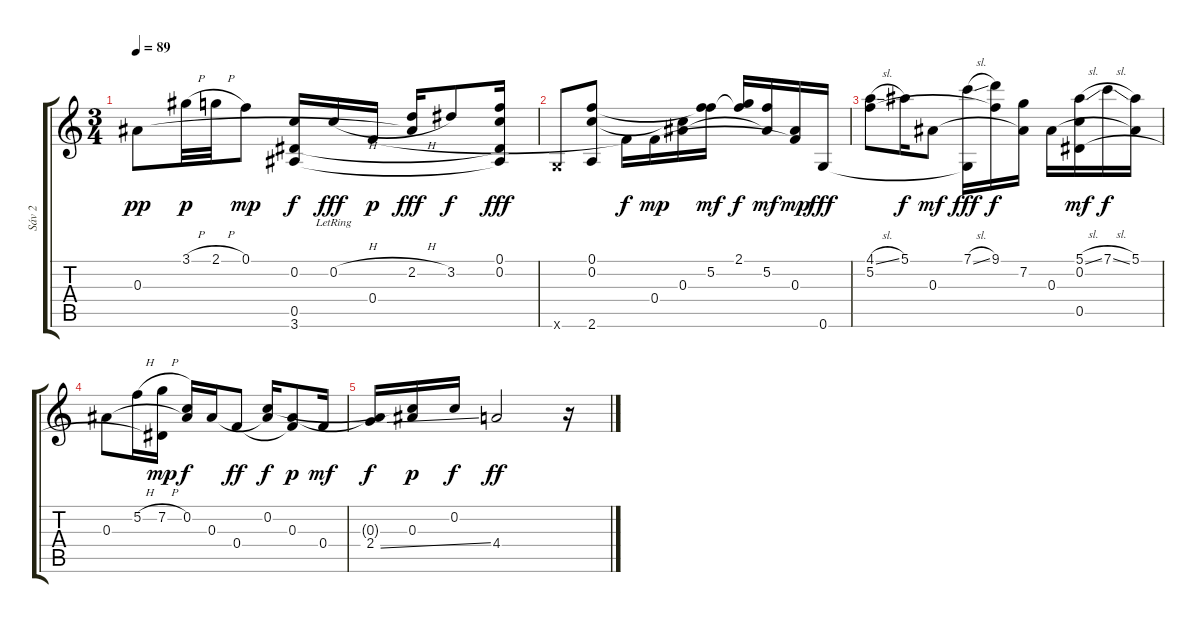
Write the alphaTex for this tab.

\track ("Sáv 2" "Sáv 2") {instrument acousticguitarsteel}
\staff {score tabs}
\tuning (F4 C4 Bb3 F3 Eb3 G2) {hide}
\ts (3 4)
\tempo 89
\clef g2
\ks c
0.3.8{dy pp} 3.1{h}.32{dy p} 2.1{h}.32 0.1.8{dy mp} (0.2{t} 0.5{t} 3.6).16{dy f} 0.2{h lr}.16{dy fff} 0.4.16{dy p} (2.2{h} 0.3{t}).16{dy fff} 3.2.8{dy f} (0.1 0.2 0.5{t} 3.6{t}).16{dy fff} |
0.6{x}.8 (0.1 0.2 2.6).8 0.4{t}.16{dy f} 0.4.16{dy mp} (0.2{t} 0.3).16 (0.1{t} 5.2).16{dy mf} (2.1 5.2{t}).16{dy f} (5.2 0.3{t}).16{dy mf} (0.3 0.4{t}).16{dy mp} 0.6.16{dy fff} |
(4.1{sl} 5.2).8 5.1.16{dy f} 0.3.8{dy mf} (7.1{sl} 0.6{t}).16{dy fff} (9.1 5.2{t}).16{dy f} (7.2 0.3{t}).16 0.3.16 (5.1{sl} 0.2 0.5).16{dy mf} 7.1{sl}.16{dy f} (5.1 0.3{t}).16 |
0.3.8 5.2{h}.16 (7.2{h} 0.5{t}).16{dy mp} (0.2 0.3{t}).16{dy f} 0.3.16 0.4.8{dy ff} (0.2 0.3{t}).16{dy f} (0.3 0.4{t}).8{dy p} 0.4.16{dy mf} |
(0.3{t} 2.4{ss}).16{dy f} (0.2{t} 0.3).16{dy p} 0.2.16{dy f} 4.4.2{dy ff} r.16
